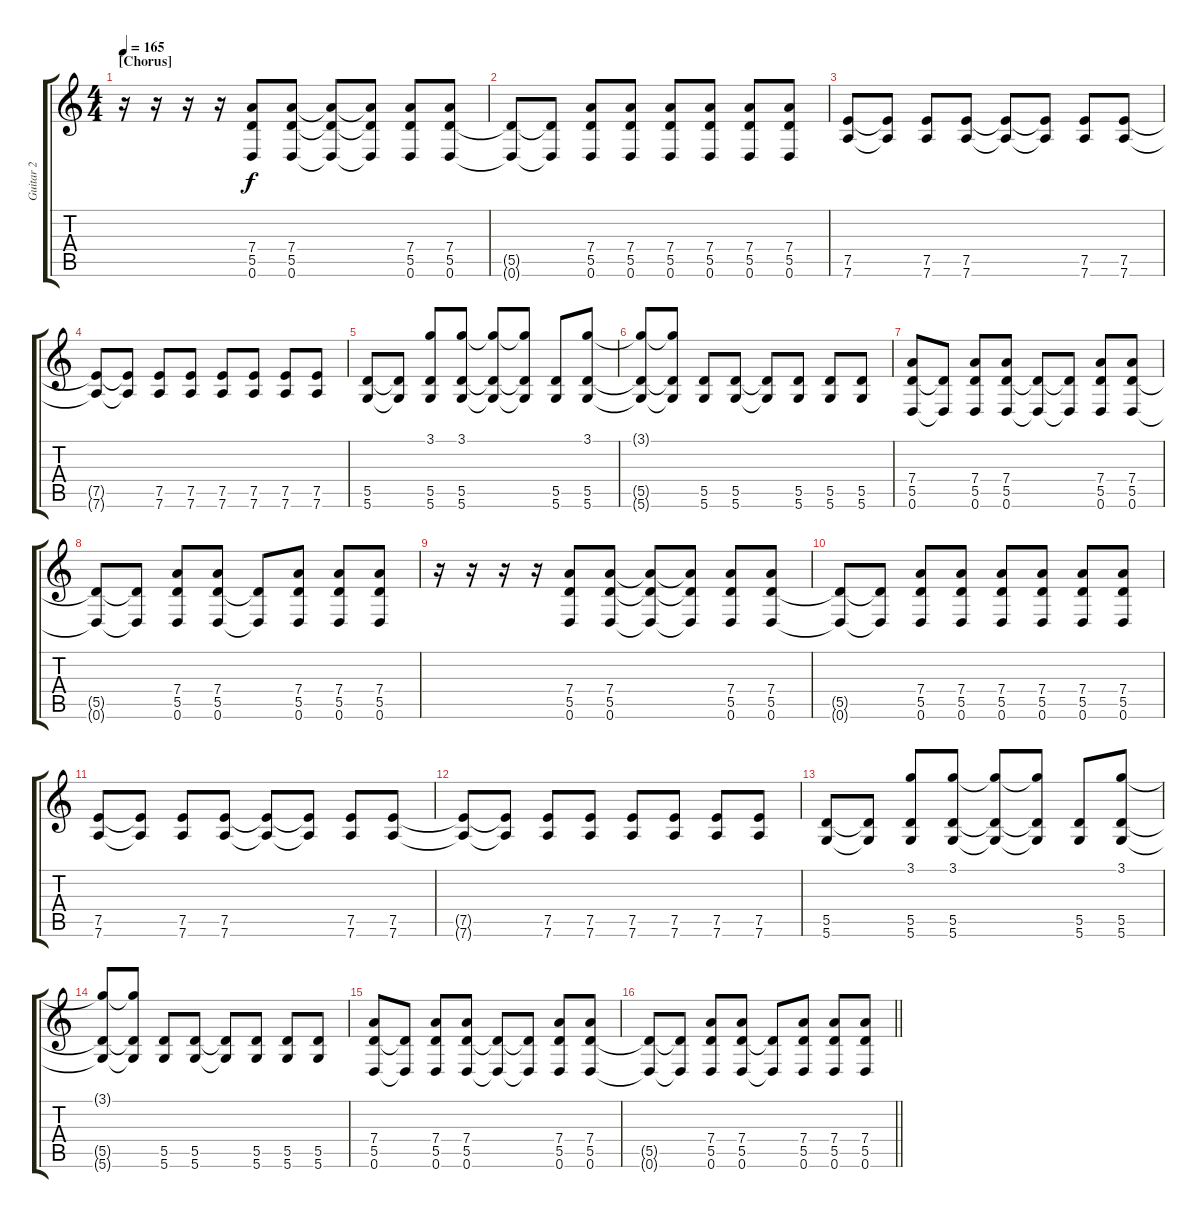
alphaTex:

\track ("Guitar 2" "Guitar 2") {instrument overdrivenguitar}
\staff {score tabs}
\tuning (E4 B3 G3 D3 A2 D2) {hide}
\ts (4 4)
\section ("" "[Chorus]")
\tempo 165
\clef g2
\ks c
r.16{dy f} r.16 r.16 r.16 (7.4 5.5 0.6).8 (7.4 5.5 0.6).8 (7.4{t} 5.5{t} 0.6{t}).8 (7.4{t} 5.5{t} 0.6{t}).8 (7.4 5.5 0.6).8 (7.4 5.5 0.6).8 |
(5.5{t} 0.6{t}).8 (5.5{t} 0.6{t}).8 (7.4 5.5 0.6).8 (7.4 5.5 0.6).8 (7.4 5.5 0.6).8 (7.4 5.5 0.6).8 (7.4 5.5 0.6).8 (7.4 5.5 0.6).8 |
(7.5 7.6).8 (7.5{t} 7.6{t}).8 (7.5 7.6).8 (7.5 7.6).8 (7.5{t} 7.6{t}).8 (7.5{t} 7.6{t}).8 (7.5 7.6).8 (7.5 7.6).8 |
(7.5{t} 7.6{t}).8 (7.5{t} 7.6{t}).8 (7.5 7.6).8 (7.5 7.6).8 (7.5 7.6).8 (7.5 7.6).8 (7.5 7.6).8 (7.5 7.6).8 |
(5.5 5.6).8 (5.5{t} 5.6{t}).8 (3.1 5.5 5.6).8 (3.1 5.5 5.6).8 (3.1{t} 5.5{t} 5.6{t}).8 (3.1{t} 5.5{t} 5.6{t}).8 (5.5 5.6).8 (3.1 5.5 5.6).8 |
(3.1{t} 5.5{t} 5.6{t}).8 (3.1{t} 5.5{t} 5.6{t}).8 (5.5 5.6).8 (5.5 5.6).8 (5.5{t} 5.6{t}).8 (5.5 5.6).8 (5.5 5.6).8 (5.5 5.6).8 |
(7.4 5.5 0.6).8 (5.5{t} 0.6{t}).8 (7.4 5.5 0.6).8 (7.4 5.5 0.6).8 (5.5{t} 0.6{t}).8 (5.5{t} 0.6{t}).8 (7.4 5.5 0.6).8 (7.4 5.5 0.6).8 |
(5.5{t} 0.6{t}).8 (5.5{t} 0.6{t}).8 (7.4 5.5 0.6).8 (7.4 5.5 0.6).8 (5.5{t} 0.6{t}).8 (7.4 5.5 0.6).8 (7.4 5.5 0.6).8 (7.4 5.5 0.6).8 |
r.16 r.16 r.16 r.16 (7.4 5.5 0.6).8 (7.4 5.5 0.6).8 (7.4{t} 5.5{t} 0.6{t}).8 (7.4{t} 5.5{t} 0.6{t}).8 (7.4 5.5 0.6).8 (7.4 5.5 0.6).8 |
(5.5{t} 0.6{t}).8 (5.5{t} 0.6{t}).8 (7.4 5.5 0.6).8 (7.4 5.5 0.6).8 (7.4 5.5 0.6).8 (7.4 5.5 0.6).8 (7.4 5.5 0.6).8 (7.4 5.5 0.6).8 |
(7.5 7.6).8 (7.5{t} 7.6{t}).8 (7.5 7.6).8 (7.5 7.6).8 (7.5{t} 7.6{t}).8 (7.5{t} 7.6{t}).8 (7.5 7.6).8 (7.5 7.6).8 |
(7.5{t} 7.6{t}).8 (7.5{t} 7.6{t}).8 (7.5 7.6).8 (7.5 7.6).8 (7.5 7.6).8 (7.5 7.6).8 (7.5 7.6).8 (7.5 7.6).8 |
(5.5 5.6).8 (5.5{t} 5.6{t}).8 (3.1 5.5 5.6).8 (3.1 5.5 5.6).8 (3.1{t} 5.5{t} 5.6{t}).8 (3.1{t} 5.5{t} 5.6{t}).8 (5.5 5.6).8 (3.1 5.5 5.6).8 |
(3.1{t} 5.5{t} 5.6{t}).8 (3.1{t} 5.5{t} 5.6{t}).8 (5.5 5.6).8 (5.5 5.6).8 (5.5{t} 5.6{t}).8 (5.5 5.6).8 (5.5 5.6).8 (5.5 5.6).8 |
(7.4 5.5 0.6).8 (5.5{t} 0.6{t}).8 (7.4 5.5 0.6).8 (7.4 5.5 0.6).8 (5.5{t} 0.6{t}).8 (5.5{t} 0.6{t}).8 (7.4 5.5 0.6).8 (7.4 5.5 0.6).8 |
\barLineRight lightlight
(5.5{t} 0.6{t}).8 (5.5{t} 0.6{t}).8 (7.4 5.5 0.6).8 (7.4 5.5 0.6).8 (5.5{t} 0.6{t}).8 (7.4 5.5 0.6).8 (7.4 5.5 0.6).8 (7.4 5.5 0.6).8
